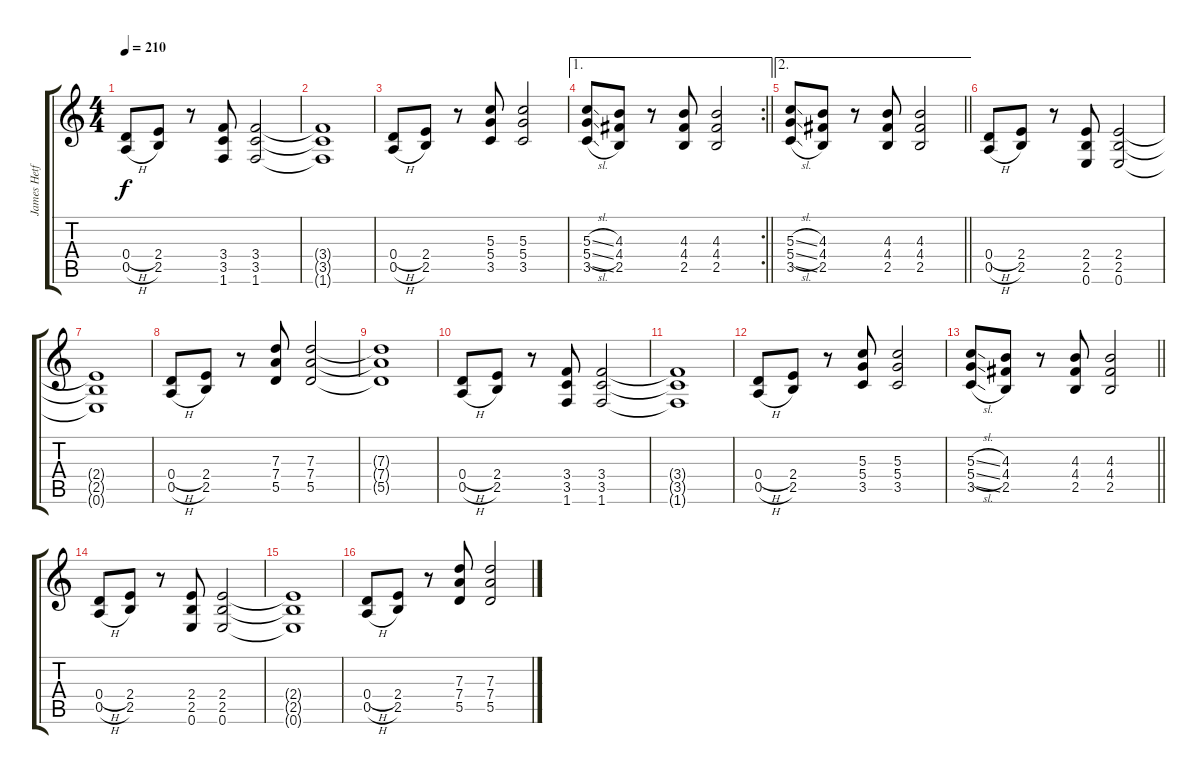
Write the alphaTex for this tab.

\track ("James Hetfield" "James Hetf") {instrument electricguitarclean}
\staff {score tabs}
\tuning (E4 B3 G3 D3 A2 E2) {hide}
\ts (4 4)
\tempo 210
\clef g2
\ks c
(0.4{h} 0.5{h}).8{dy f} (2.4 2.5).8 r.8 (3.4 3.5 1.6).8 (3.4 3.5 1.6).2 |
(3.4{t} 3.5{t} 1.6{t}).1 |
(0.4{h} 0.5{h}).8 (2.4 2.5).8 r.8 (5.3 5.4 3.5).8 (5.3 5.4 3.5).2 |
\ae 1
\rc 2
\barLineRight lightlight
(5.3{sl} 5.4{sl} 3.5{sl}).8 (4.3 4.4 2.5).8 r.8 (4.3 4.4 2.5).8 (4.3 4.4 2.5).2 |
\ae 2
\barLineRight lightlight
(5.3{sl} 5.4{sl} 3.5{sl}).8 (4.3 4.4 2.5).8 r.8 (4.3 4.4 2.5).8 (4.3 4.4 2.5).2 |
(0.4{h} 0.5{h}).8{volume 13} (2.4 2.5).8 r.8 (2.4 2.5 0.6).8 (2.4 2.5 0.6).2 |
(2.4{t} 2.5{t} 0.6{t}).1 |
(0.4{h} 0.5{h}).8 (2.4 2.5).8 r.8 (7.3 7.4 5.5).8 (7.3 7.4 5.5).2 |
(7.3{t} 7.4{t} 5.5{t}).1 |
(0.4{h} 0.5{h}).8 (2.4 2.5).8 r.8 (3.4 3.5 1.6).8 (3.4 3.5 1.6).2 |
(3.4{t} 3.5{t} 1.6{t}).1 |
(0.4{h} 0.5{h}).8 (2.4 2.5).8 r.8 (5.3 5.4 3.5).8 (5.3 5.4 3.5).2 |
\barLineRight lightlight
(5.3{sl} 5.4{sl} 3.5{sl}).8 (4.3 4.4 2.5).8 r.8 (4.3 4.4 2.5).8 (4.3 4.4 2.5).2 |
(0.4{h} 0.5{h}).8 (2.4 2.5).8 r.8 (2.4 2.5 0.6).8 (2.4 2.5 0.6).2 |
(2.4{t} 2.5{t} 0.6{t}).1 |
(0.4{h} 0.5{h}).8 (2.4 2.5).8 r.8 (7.3 7.4 5.5).8 (7.3 7.4 5.5).2
